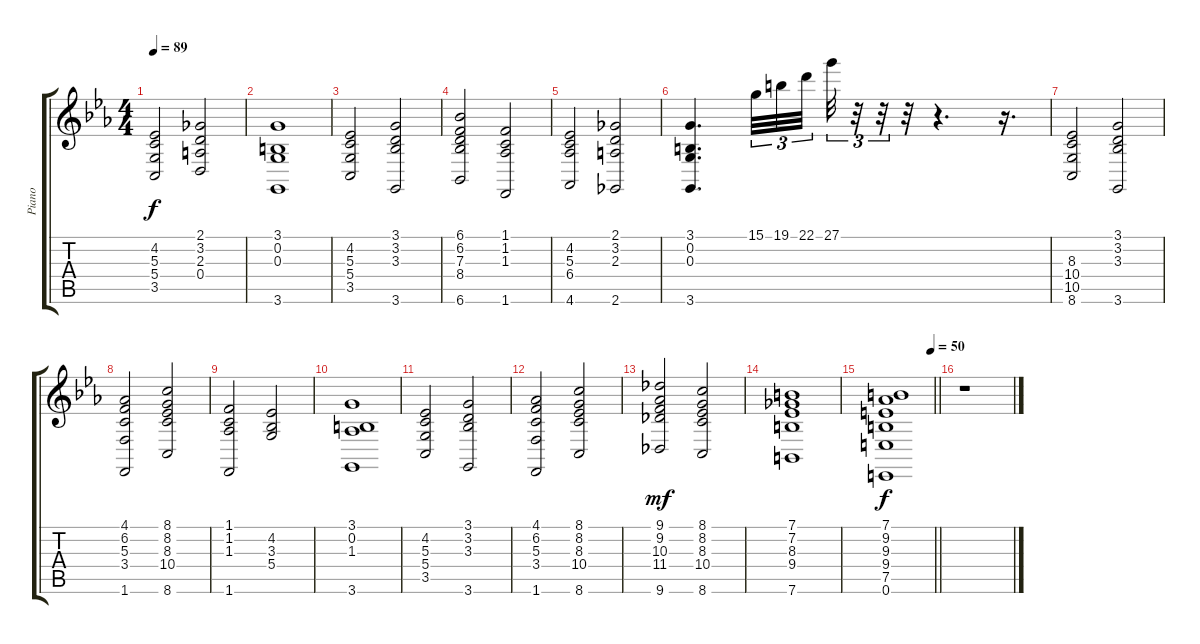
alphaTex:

\track ("Piano" "Piano") {instrument brightacousticpiano}
\staff {score tabs}
\tuning (E4 B3 G3 D3 A2 E2) {hide}
\ts (4 4)
\tempo 89
\clef g2
\ks cminor
(4.2 5.3 5.4 3.5).2{dy f} (2.1 3.2 2.3 0.4).2 |
(3.1 0.2 0.3 3.6).1 |
(4.2 5.3 5.4 3.5).2 (3.1 3.2 3.3 3.6).2 |
(6.1 6.2 7.3 8.4 6.6).2 (1.1 1.2 1.3 1.6).2 |
(4.2 5.3 6.4 4.6).2 (2.1 3.2 2.3 2.6).2 |
(3.1 0.2 0.3 3.6).4{d} 15.1.32{tu (3 2)} 19.1.32{tu (3 2)} 22.1.32{tu (3 2) beam splitsecondary} 27.1.32{tu (3 2)} r.32{tu (3 2)} r.32{tu (3 2)} r.32 r.4{d} r.16{d} |
(8.3 10.4 10.5 8.6).2 (3.1 3.2 3.3 3.6).2 |
(4.1 6.2 5.3 3.4 1.6).2 (8.1 8.2 8.3 10.4 8.6).2 |
(1.1 1.2 1.3 1.6).2 (4.2 3.3 5.4).2 |
(3.1 0.2 1.3 3.6).1 |
(4.2 5.3 5.4 3.5).2 (3.1 3.2 3.3 3.6).2 |
(4.1 6.2 5.3 3.4 1.6).2 (8.1 8.2 8.3 10.4 8.6).2 |
(9.1 9.2 10.3 11.4 9.6).2{dy mf} (8.1 8.2 8.3 10.4 8.6).2 |
(7.1 7.2 8.3 9.4 7.6).1 |
\tempo (50 0.9375)
\barLineRight lightlight
(7.1 9.2 9.3 9.4 7.5 0.6).1{dy f} |
r.1
